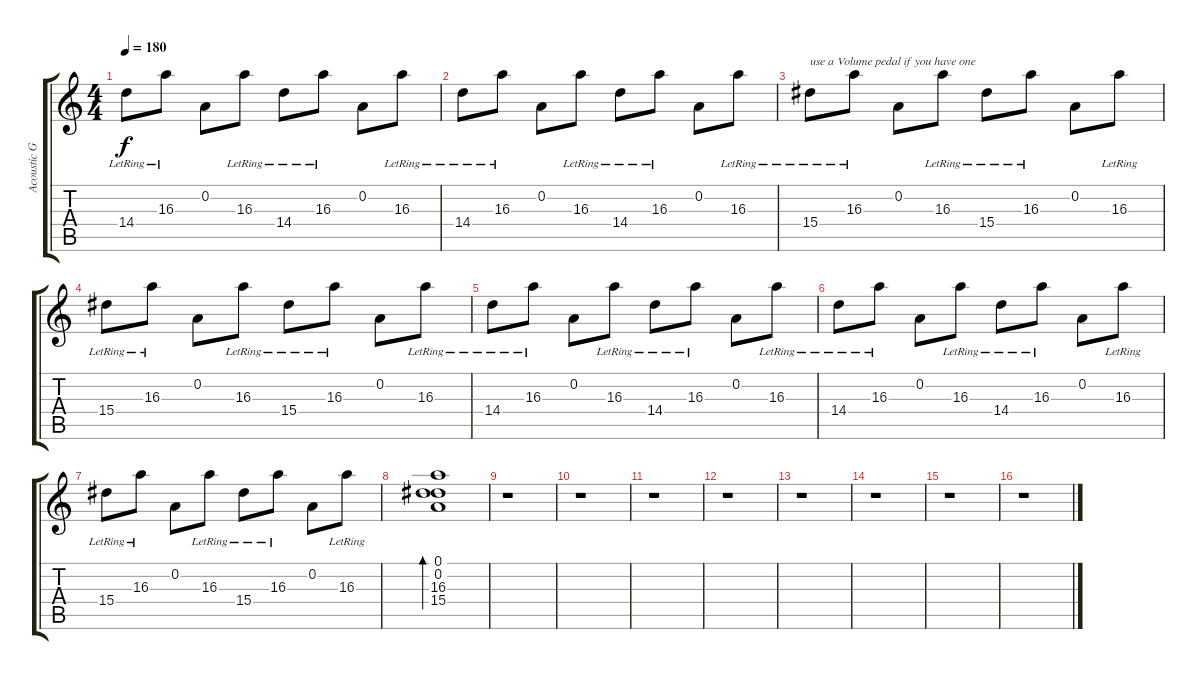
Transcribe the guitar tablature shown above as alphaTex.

\track ("Acoustic Guitar (Daron)" "Acoustic G") {instrument acousticguitarsteel}
\staff {score tabs}
\tuning (D4 A3 F3 C3 G2 C2) {hide}
\ts (4 4)
\tempo 180
\clef g2
\ks c
14.4{lr}.8{dy f} 16.3{lr}.8 0.2.8 16.3{lr}.8 14.4{lr}.8 16.3{lr}.8 0.2.8 16.3{lr}.8 |
14.4{lr}.8 16.3{lr}.8 0.2.8 16.3{lr}.8 14.4{lr}.8 16.3{lr}.8 0.2.8 16.3{lr}.8 |
15.4{lr}.8{txt "use a Volume pedal if you have one" volume 9} 16.3{lr}.8 0.2.8 16.3{lr}.8 15.4{lr}.8 16.3{lr}.8 0.2.8 16.3{lr}.8 |
15.4{lr}.8 16.3{lr}.8 0.2.8 16.3{lr}.8 15.4{lr}.8 16.3{lr}.8 0.2.8 16.3{lr}.8 |
14.4{lr}.8{volume 7} 16.3{lr}.8 0.2.8 16.3{lr}.8 14.4{lr}.8 16.3{lr}.8 0.2.8 16.3{lr}.8 |
14.4{lr}.8 16.3{lr}.8 0.2.8 16.3{lr}.8 14.4{lr}.8 16.3{lr}.8 0.2.8 16.3{lr}.8 |
15.4{lr}.8{volume 5} 16.3{lr}.8 0.2.8 16.3{lr}.8 15.4{lr}.8 16.3{lr}.8 0.2.8 16.3{lr}.8 |
(0.1 0.2 16.3 15.4).1{bd 240} |
r.1 |
r.1 |
r.1 |
r.1 |
r.1 |
r.1 |
r.1 |
r.1
